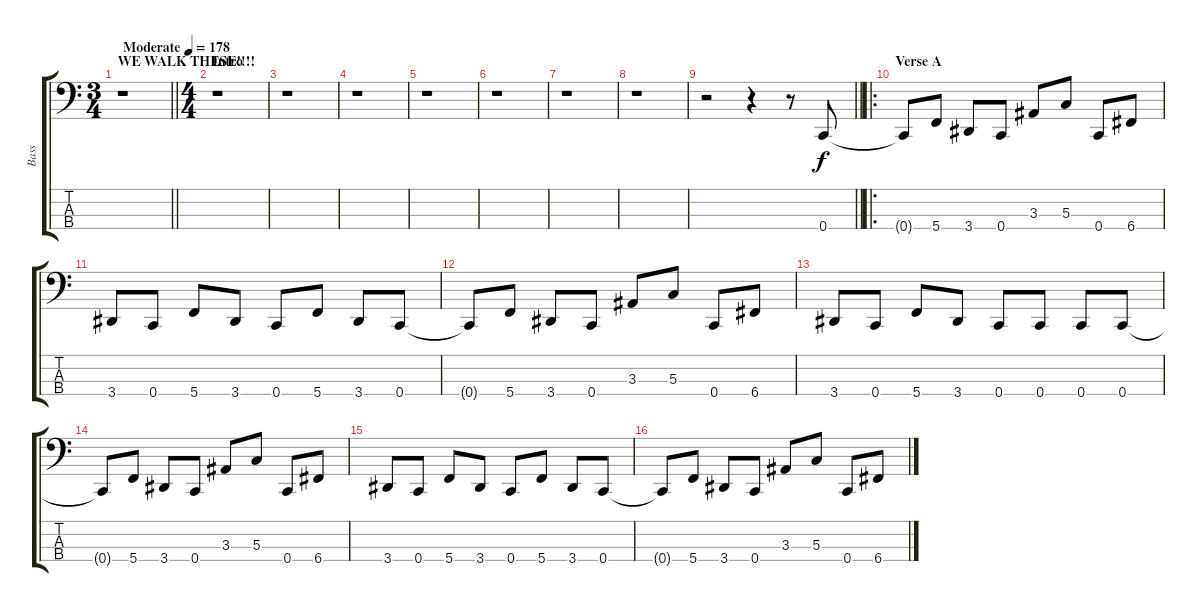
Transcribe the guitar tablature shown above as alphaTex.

\track ("Bass" "Bass") {instrument electricbasspick}
\staff {score tabs}
\tuning (F2 C2 G1 C1) {hide}
\ts (3 4)
\section ("" "WE WALK THESE!!!!")
\tempo (178 "Moderate")
\clef f4
\barLineRight lightlight
\ks c
r.1{dy f instrument electricbasspick} |
\ts (4 4)
\section ("" "Intro")
r.1 |
r.1 |
r.1 |
r.1 |
r.1 |
r.1 |
r.1 |
\barLineRight lightlight
r.2 r.4 r.8 0.4.8 |
\ro
\section ("" "Verse A")
0.4{t}.8 5.4.8 3.4.8 0.4.8 3.3.8 5.3.8 0.4.8 6.4.8 |
3.4.8 0.4.8 5.4.8 3.4.8 0.4.8 5.4.8 3.4.8 0.4.8 |
0.4{t}.8 5.4.8 3.4.8 0.4.8 3.3.8 5.3.8 0.4.8 6.4.8 |
3.4.8 0.4.8 5.4.8 3.4.8 0.4.8 0.4.8 0.4.8 0.4.8 |
0.4{t}.8 5.4.8 3.4.8 0.4.8 3.3.8 5.3.8 0.4.8 6.4.8 |
3.4.8 0.4.8 5.4.8 3.4.8 0.4.8 5.4.8 3.4.8 0.4.8 |
0.4{t}.8 5.4.8 3.4.8 0.4.8 3.3.8 5.3.8 0.4.8 6.4.8
